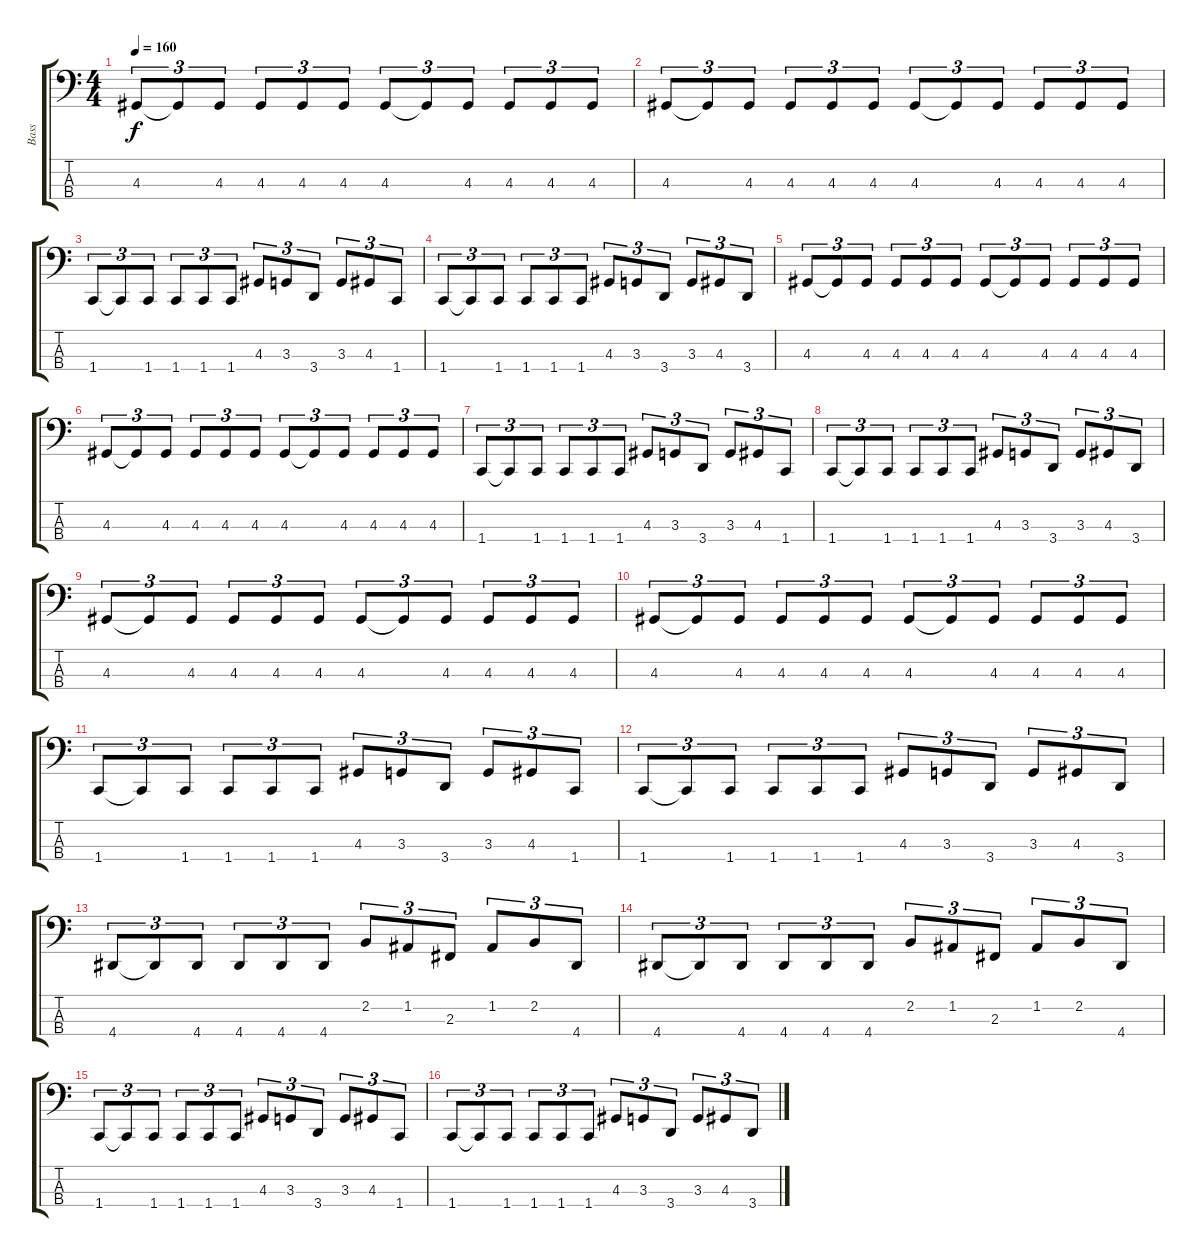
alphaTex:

\track ("Bass" "Bass") {instrument electricbasspick}
\staff {score tabs}
\tuning (D2 A1 E1 B0) {hide}
\ts (4 4)
\tempo 160
\clef f4
\ks c
4.3.8{tu (3 2) dy f} 4.3{t}.8{tu (3 2)} 4.3.8{tu (3 2)} 4.3.8{tu (3 2)} 4.3.8{tu (3 2)} 4.3.8{tu (3 2)} 4.3.8{tu (3 2)} 4.3{t}.8{tu (3 2)} 4.3.8{tu (3 2)} 4.3.8{tu (3 2)} 4.3.8{tu (3 2)} 4.3.8{tu (3 2)} |
4.3.8{tu (3 2)} 4.3{t}.8{tu (3 2)} 4.3.8{tu (3 2)} 4.3.8{tu (3 2)} 4.3.8{tu (3 2)} 4.3.8{tu (3 2)} 4.3.8{tu (3 2)} 4.3{t}.8{tu (3 2)} 4.3.8{tu (3 2)} 4.3.8{tu (3 2)} 4.3.8{tu (3 2)} 4.3.8{tu (3 2)} |
1.4.8{tu (3 2)} 1.4{t}.8{tu (3 2)} 1.4.8{tu (3 2)} 1.4.8{tu (3 2)} 1.4.8{tu (3 2)} 1.4.8{tu (3 2)} 4.3.8{tu (3 2)} 3.3.8{tu (3 2)} 3.4.8{tu (3 2)} 3.3.8{tu (3 2)} 4.3.8{tu (3 2)} 1.4.8{tu (3 2)} |
1.4.8{tu (3 2)} 1.4{t}.8{tu (3 2)} 1.4.8{tu (3 2)} 1.4.8{tu (3 2)} 1.4.8{tu (3 2)} 1.4.8{tu (3 2)} 4.3.8{tu (3 2)} 3.3.8{tu (3 2)} 3.4.8{tu (3 2)} 3.3.8{tu (3 2)} 4.3.8{tu (3 2)} 3.4.8{tu (3 2)} |
4.3.8{tu (3 2)} 4.3{t}.8{tu (3 2)} 4.3.8{tu (3 2)} 4.3.8{tu (3 2)} 4.3.8{tu (3 2)} 4.3.8{tu (3 2)} 4.3.8{tu (3 2)} 4.3{t}.8{tu (3 2)} 4.3.8{tu (3 2)} 4.3.8{tu (3 2)} 4.3.8{tu (3 2)} 4.3.8{tu (3 2)} |
4.3.8{tu (3 2)} 4.3{t}.8{tu (3 2)} 4.3.8{tu (3 2)} 4.3.8{tu (3 2)} 4.3.8{tu (3 2)} 4.3.8{tu (3 2)} 4.3.8{tu (3 2)} 4.3{t}.8{tu (3 2)} 4.3.8{tu (3 2)} 4.3.8{tu (3 2)} 4.3.8{tu (3 2)} 4.3.8{tu (3 2)} |
1.4.8{tu (3 2)} 1.4{t}.8{tu (3 2)} 1.4.8{tu (3 2)} 1.4.8{tu (3 2)} 1.4.8{tu (3 2)} 1.4.8{tu (3 2)} 4.3.8{tu (3 2)} 3.3.8{tu (3 2)} 3.4.8{tu (3 2)} 3.3.8{tu (3 2)} 4.3.8{tu (3 2)} 1.4.8{tu (3 2)} |
1.4.8{tu (3 2)} 1.4{t}.8{tu (3 2)} 1.4.8{tu (3 2)} 1.4.8{tu (3 2)} 1.4.8{tu (3 2)} 1.4.8{tu (3 2)} 4.3.8{tu (3 2)} 3.3.8{tu (3 2)} 3.4.8{tu (3 2)} 3.3.8{tu (3 2)} 4.3.8{tu (3 2)} 3.4.8{tu (3 2)} |
4.3.8{tu (3 2)} 4.3{t}.8{tu (3 2)} 4.3.8{tu (3 2)} 4.3.8{tu (3 2)} 4.3.8{tu (3 2)} 4.3.8{tu (3 2)} 4.3.8{tu (3 2)} 4.3{t}.8{tu (3 2)} 4.3.8{tu (3 2)} 4.3.8{tu (3 2)} 4.3.8{tu (3 2)} 4.3.8{tu (3 2)} |
4.3.8{tu (3 2)} 4.3{t}.8{tu (3 2)} 4.3.8{tu (3 2)} 4.3.8{tu (3 2)} 4.3.8{tu (3 2)} 4.3.8{tu (3 2)} 4.3.8{tu (3 2)} 4.3{t}.8{tu (3 2)} 4.3.8{tu (3 2)} 4.3.8{tu (3 2)} 4.3.8{tu (3 2)} 4.3.8{tu (3 2)} |
1.4.8{tu (3 2)} 1.4{t}.8{tu (3 2)} 1.4.8{tu (3 2)} 1.4.8{tu (3 2)} 1.4.8{tu (3 2)} 1.4.8{tu (3 2)} 4.3.8{tu (3 2)} 3.3.8{tu (3 2)} 3.4.8{tu (3 2)} 3.3.8{tu (3 2)} 4.3.8{tu (3 2)} 1.4.8{tu (3 2)} |
1.4.8{tu (3 2)} 1.4{t}.8{tu (3 2)} 1.4.8{tu (3 2)} 1.4.8{tu (3 2)} 1.4.8{tu (3 2)} 1.4.8{tu (3 2)} 4.3.8{tu (3 2)} 3.3.8{tu (3 2)} 3.4.8{tu (3 2)} 3.3.8{tu (3 2)} 4.3.8{tu (3 2)} 3.4.8{tu (3 2)} |
4.4.8{tu (3 2)} 4.4{t}.8{tu (3 2)} 4.4.8{tu (3 2)} 4.4.8{tu (3 2)} 4.4.8{tu (3 2)} 4.4.8{tu (3 2)} 2.2.8{tu (3 2)} 1.2.8{tu (3 2)} 2.3.8{tu (3 2)} 1.2.8{tu (3 2)} 2.2.8{tu (3 2)} 4.4.8{tu (3 2)} |
4.4.8{tu (3 2)} 4.4{t}.8{tu (3 2)} 4.4.8{tu (3 2)} 4.4.8{tu (3 2)} 4.4.8{tu (3 2)} 4.4.8{tu (3 2)} 2.2.8{tu (3 2)} 1.2.8{tu (3 2)} 2.3.8{tu (3 2)} 1.2.8{tu (3 2)} 2.2.8{tu (3 2)} 4.4.8{tu (3 2)} |
1.4.8{tu (3 2)} 1.4{t}.8{tu (3 2)} 1.4.8{tu (3 2)} 1.4.8{tu (3 2)} 1.4.8{tu (3 2)} 1.4.8{tu (3 2)} 4.3.8{tu (3 2)} 3.3.8{tu (3 2)} 3.4.8{tu (3 2)} 3.3.8{tu (3 2)} 4.3.8{tu (3 2)} 1.4.8{tu (3 2)} |
1.4.8{tu (3 2)} 1.4{t}.8{tu (3 2)} 1.4.8{tu (3 2)} 1.4.8{tu (3 2)} 1.4.8{tu (3 2)} 1.4.8{tu (3 2)} 4.3.8{tu (3 2)} 3.3.8{tu (3 2)} 3.4.8{tu (3 2)} 3.3.8{tu (3 2)} 4.3.8{tu (3 2)} 3.4.8{tu (3 2)}
